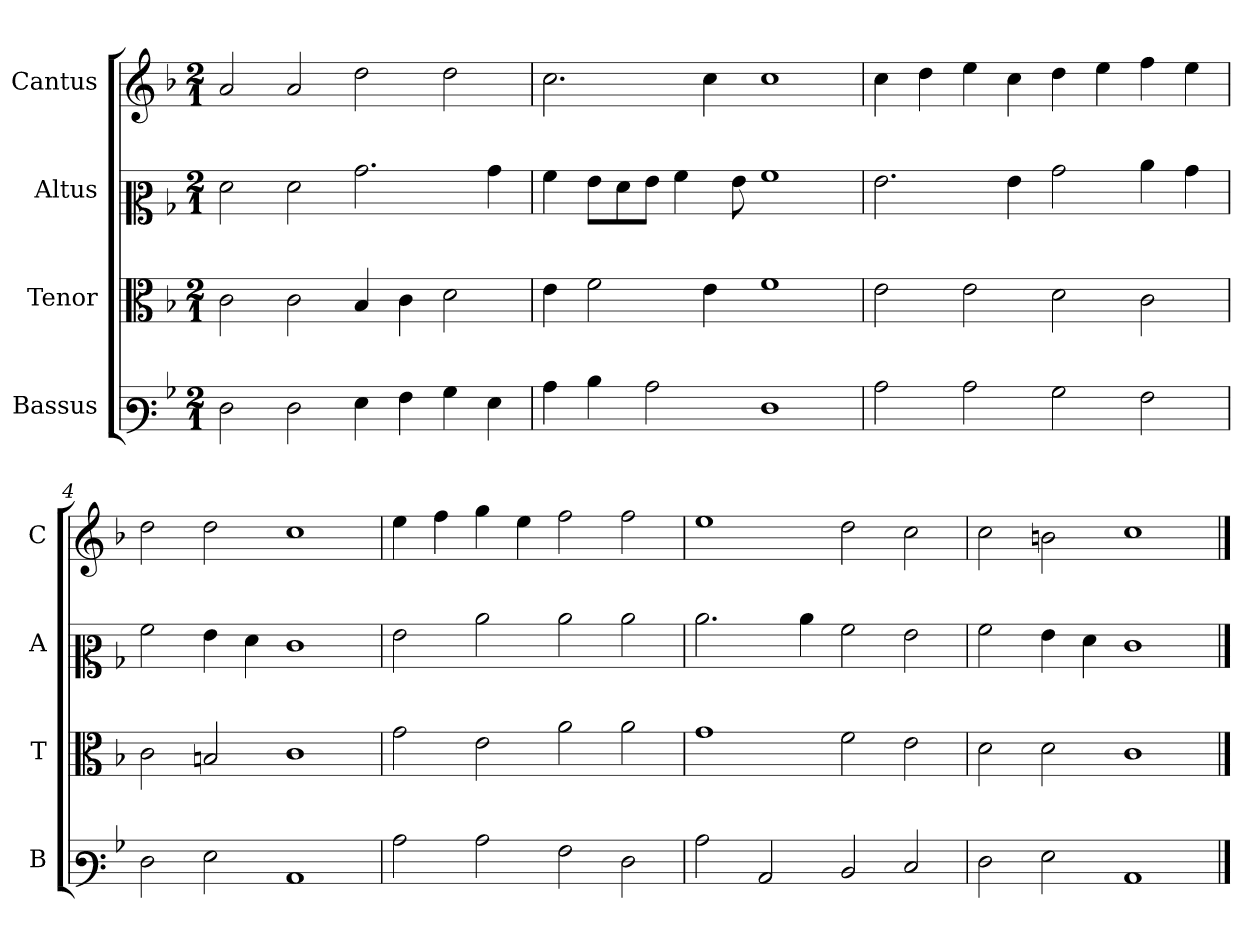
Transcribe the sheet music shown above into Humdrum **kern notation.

**kern	**kern	**kern	**kern
*part4	*part3	*part2	*part1
*staff4	*staff3	*staff2	*staff1
*I"Bassus	*I"Tenor	*I"Altus	*I"Cantus
*I'B	*I'T	*I'A	*I'C
*clefF3	*clefC3	*clefC2	*clefG2
*k[b-]	*k[b-]	*k[b-]	*k[b-]
*M2/1	*M2/1	*M2/1	*M2/1
=1	=1	=1	=1
2F	2c	2f	2a
2F	2c	2f	2a
4G	4B-	2.b-	2dd
4A	4c	.	.
4B-	2d	.	2dd
4G	.	4b-	.
=2	=2	=2	=2
4c	4e	4a	2.cc
4d	2f	8g\L	.
.	.	8f\	.
2c	.	8g\J	.
.	.	4a	.
.	4e	.	4cc
.	.	8g	.
1F	1f	1a	1cc
=3	=3	=3	=3
2c	2e	2.g	4cc
.	.	.	4dd
2c	2e	.	4ee
.	.	4g	4cc
2B-	2d	2b-	4dd
.	.	.	4ee
2A	2c	4cc	4ff
.	.	4b-	4ee
=4	=4	=4	=4
2F	2c	2a	2dd
2G	2Bn	4g	2dd
.	.	4f	.
1C	1c	1e	1cc
=5	=5	=5	=5
2c	2g	2g	4ee
.	.	.	4ff
2c	2e	2cc	4gg
.	.	.	4ee
2A	2a	2cc	2ff
2F	2a	2cc	2ff
=6	=6	=6	=6
2c	1g	2.cc	1ee
2C	.	.	.
.	.	4cc	.
2D	2f	2a	2dd
2E	2e	2g	2cc
=7	=7	=7	=7
2F	2d	2a	2cc
2G	2d	4g	2bn
.	.	4f	.
1C	1c	1e	1cc
==	==	==	==
*-	*-	*-	*-
